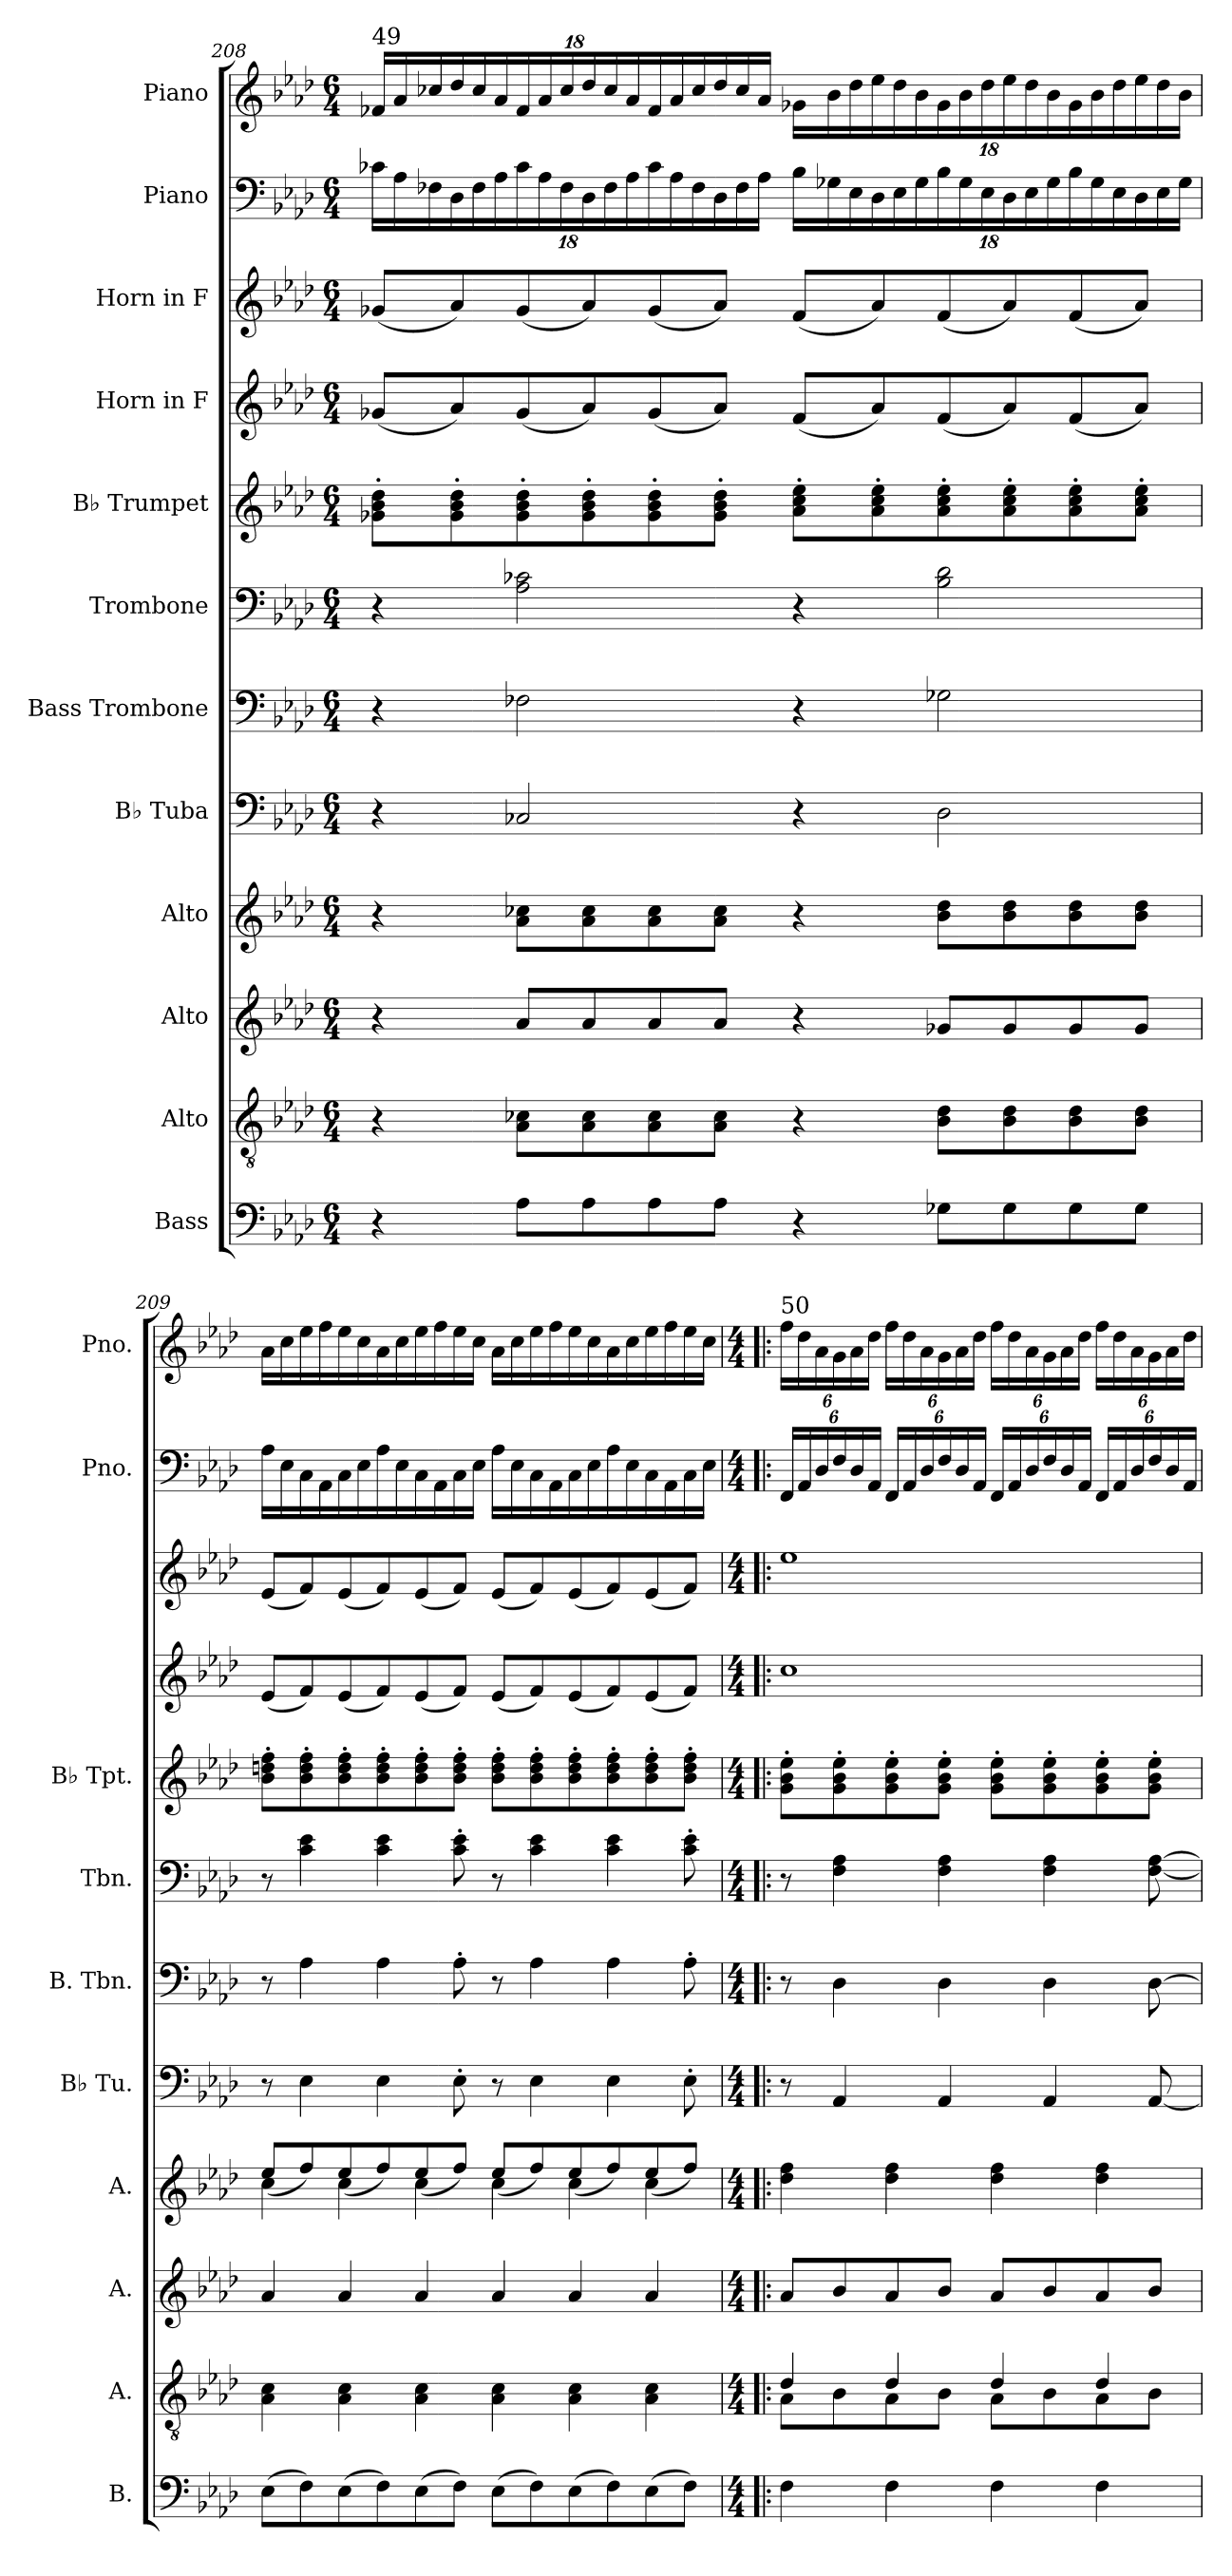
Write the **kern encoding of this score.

**kern	**kern	**kern	**kern	**kern	**kern	**kern	**kern	**kern	**kern	**kern	**kern
*part12	*part11	*part10	*part9	*part8	*part7	*part6	*part5	*part4	*part3	*part2	*part1
*staff12	*staff11	*staff10	*staff9	*staff8	*staff7	*staff6	*staff5	*staff4	*staff3	*staff2	*staff1
*I"Bass	*I"Alto	*I"Alto	*I"Alto	*I"B♭ Tuba	*I"Bass Trombone	*I"Trombone	*I"B♭ Trumpet	*I"Horn in F	*I"Horn in F	*I"Piano	*I"Piano
*I'B.	*I'A.	*I'A.	*I'A.	*I'B♭ Tu.	*I'B. Tbn.	*I'Tbn.	*I'B♭ Tpt.	*	*	*I'Pno.	*I'Pno.
!!LO:PB:g=z
*clefF4	*clefGv2	*clefG2	*clefG2	*clefF4	*clefF4	*clefF4	*clefG2	*clefG2	*clefG2	*clefF4	*clefG2
*	*	*	*	*	*	*	*ITrd1c2	*ITrd4c7	*ITrd4c7	*	*
*k[b-e-a-d-]	*k[b-e-a-d-]	*k[b-e-a-d-]	*k[b-e-a-d-]	*k[b-e-a-d-]	*k[b-e-a-d-]	*k[b-e-a-d-]	*k[b-e-a-d-g-c-]	*k[b-e-a-d-g-]	*k[b-e-a-d-g-]	*k[b-e-a-d-]	*k[b-e-a-d-]
*M6/4	*M6/4	*M6/4	*M6/4	*M6/4	*M6/4	*M6/4	*M6/4	*M6/4	*M6/4	*M6/4	*M6/4
*	*	*	*	*	*	*	*	*	*	*Xbrackettup	*Xbrackettup
=208	=208	=208	=208	=208	=208	=208	=208	=208	=208	=208	=208
!	!	!	!	!	!	!	!	!	!	!	!LO:TX:a:t=49
4r	4r	4r	4r	4r	4r	4r	8f-X\' 8a-\' 8cc-\'L	(8c-X/L	(8c-X/L	24c-X\LL	24f-X/LL
.	.	.	.	.	.	.	.	.	.	24A-\	24a-/
.	.	.	.	.	.	.	.	.	.	24F-X\	24cc-X/
.	.	.	.	.	.	.	8f-\' 8a-\' 8cc-\'	8d-/)	8d-/)	24D-\	24dd-/
.	.	.	.	.	.	.	.	.	.	24F-\	24cc-/
.	.	.	.	.	.	.	.	.	.	24A-\	24a-/
8A-\L	8A-\ 8c-X\L	8a-/L	8a-\ 8cc-X\L	2C-X/	2F-X\	2A-\ 2c-X\	8f-\' 8a-\' 8cc-\'	(8c-/	(8c-/	24c-\	24f-/
.	.	.	.	.	.	.	.	.	.	24A-\	24a-/
.	.	.	.	.	.	.	.	.	.	24F-\	24cc-/
8A-\	8A-\ 8c-\	8a-/	8a-\ 8cc-\	.	.	.	8f-\' 8a-\' 8cc-\'	8d-/)	8d-/)	24D-\	24dd-/
.	.	.	.	.	.	.	.	.	.	24F-\	24cc-/
.	.	.	.	.	.	.	.	.	.	24A-\	24a-/
8A-\	8A-\ 8c-\	8a-/	8a-\ 8cc-\	.	.	.	8f-\' 8a-\' 8cc-\'	(8c-/	(8c-/	24c-\	24f-/
.	.	.	.	.	.	.	.	.	.	24A-\	24a-/
.	.	.	.	.	.	.	.	.	.	24F-\	24cc-/
8A-\J	8A-\ 8c-\J	8a-/J	8a-\ 8cc-\J	.	.	.	8f-\' 8a-\' 8cc-\'J	8d-/J)	8d-/J)	24D-\	24dd-/
.	.	.	.	.	.	.	.	.	.	24F-\	24cc-/
.	.	.	.	.	.	.	.	.	.	24A-\JJ	24a-/JJ
4r	4r	4r	4r	4r	4r	4r	8g-\' 8b-\' 8dd-\'L	(8B-/L	(8B-/L	24B-\LL	24g-X\LL
.	.	.	.	.	.	.	.	.	.	24G-X\	24b-\
.	.	.	.	.	.	.	.	.	.	24E-\	24dd-\
.	.	.	.	.	.	.	8g-\' 8b-\' 8dd-\'	8d-/)	8d-/)	24D-\	24ee-\
.	.	.	.	.	.	.	.	.	.	24E-\	24dd-\
.	.	.	.	.	.	.	.	.	.	24G-\	24b-\
8G-X\L	8B-\ 8d-\L	8g-X/L	8b-\ 8dd-\L	2D-\	2G-X\	2B-\ 2d-\	8g-\' 8b-\' 8dd-\'	(8B-/	(8B-/	24B-\	24g-\
.	.	.	.	.	.	.	.	.	.	24G-\	24b-\
.	.	.	.	.	.	.	.	.	.	24E-\	24dd-\
8G-\	8B-\ 8d-\	8g-/	8b-\ 8dd-\	.	.	.	8g-\' 8b-\' 8dd-\'	8d-/)	8d-/)	24D-\	24ee-\
.	.	.	.	.	.	.	.	.	.	24E-\	24dd-\
.	.	.	.	.	.	.	.	.	.	24G-\	24b-\
8G-\	8B-\ 8d-\	8g-/	8b-\ 8dd-\	.	.	.	8g-\' 8b-\' 8dd-\'	(8B-/	(8B-/	24B-\	24g-\
.	.	.	.	.	.	.	.	.	.	24G-\	24b-\
.	.	.	.	.	.	.	.	.	.	24E-\	24dd-\
8G-\J	8B-\ 8d-\J	8g-/J	8b-\ 8dd-\J	.	.	.	8g-\' 8b-\' 8dd-\'J	8d-/J)	8d-/J)	24D-\	24ee-\
.	.	.	.	.	.	.	.	.	.	24E-\	24dd-\
.	.	.	.	.	.	.	.	.	.	24G-\JJ	24b-\JJ
!!LO:PB:g=z
=209	=209	=209	=209	=209	=209	=209	=209	=209	=209	=209	=209
*	*	*	*^	*	*	*	*	*	*	*	*
(8E-\L	4A-\ 4c\	4a-/	4cc\	(8ee-/L	8r	8r	8r	8a-\' 8ccn\' 8ee-\'L	(8A-/L	(8A-/L	16A-\LL	16a-\LL
.	.	.	.	.	.	.	.	.	.	.	16E-\	16cc\
8F\)	.	.	.	8ff/)	4E-\	4A-\	4c\ 4e-\	8a-\' 8cc\' 8ee-\'	8B-/)	8B-/)	16C\	16ee-\
.	.	.	.	.	.	.	.	.	.	.	16AA-\	16ff\
(8E-\	4A-\ 4c\	4a-/	4cc\	(8ee-/	.	.	.	8a-\' 8cc\' 8ee-\'	(8A-/	(8A-/	16C\	16ee-\
.	.	.	.	.	.	.	.	.	.	.	16E-\	16cc\
8F\)	.	.	.	8ff/)	4E-\	4A-\	4c\ 4e-\	8a-\' 8cc\' 8ee-\'	8B-/)	8B-/)	16A-\	16a-\
.	.	.	.	.	.	.	.	.	.	.	16E-\	16cc\
(8E-\	4A-\ 4c\	4a-/	4cc\	(8ee-/	.	.	.	8a-\' 8cc\' 8ee-\'	(8A-/	(8A-/	16C\	16ee-\
.	.	.	.	.	.	.	.	.	.	.	16AA-\	16ff\
8F\J)	.	.	.	8ff/J)	8E-'\	8A-'\	8c\' 8e-\'	8a-\' 8cc\' 8ee-\'J	8B-/J)	8B-/J)	16C\	16ee-\
.	.	.	.	.	.	.	.	.	.	.	16E-\JJ	16cc\JJ
(8E-\L	4A-\ 4c\	4a-/	4cc\	(8ee-/L	8r	8r	8r	8a-\' 8cc\' 8ee-\'L	(8A-/L	(8A-/L	16A-\LL	16a-\LL
.	.	.	.	.	.	.	.	.	.	.	16E-\	16cc\
8F\)	.	.	.	8ff/)	4E-\	4A-\	4c\ 4e-\	8a-\' 8cc\' 8ee-\'	8B-/)	8B-/)	16C\	16ee-\
.	.	.	.	.	.	.	.	.	.	.	16AA-\	16ff\
(8E-\	4A-\ 4c\	4a-/	4cc\	(8ee-/	.	.	.	8a-\' 8cc\' 8ee-\'	(8A-/	(8A-/	16C\	16ee-\
.	.	.	.	.	.	.	.	.	.	.	16E-\	16cc\
8F\)	.	.	.	8ff/)	4E-\	4A-\	4c\ 4e-\	8a-\' 8cc\' 8ee-\'	8B-/)	8B-/)	16A-\	16a-\
.	.	.	.	.	.	.	.	.	.	.	16E-\	16cc\
(8E-\	4A-\ 4c\	4a-/	4cc\	(8ee-/	.	.	.	8a-\' 8cc\' 8ee-\'	(8A-/	(8A-/	16C\	16ee-\
.	.	.	.	.	.	.	.	.	.	.	16AA-\	16ff\
8F\J)	.	.	.	8ff/J)	8E-'\	8A-'\	8c\' 8e-\'	8a-\' 8cc\' 8ee-\'J	8B-/J)	8B-/J)	16C\	16ee-\
.	.	.	.	.	.	.	.	.	.	.	16E-\JJ	16cc\JJ
*	*	*	*v	*v	*	*	*	*	*	*	*	*
!!LO:PB:g=z
=210!|:	=210!|:	=210!|:	=210!|:	=210!|:	=210!|:	=210!|:	=210!|:	=210!|:	=210!|:	=210!|:	=210!|:
*M4/4	*M4/4	*M4/4	*M4/4	*M4/4	*M4/4	*M4/4	*M4/4	*M4/4	*M4/4	*M4/4	*M4/4
*	*^	*	*	*	*	*	*	*	*	*	*
!	!	!	!	!	!	!	!	!	!	!	!	!LO:TX:a:t=50
4F\	4d-/	8A-\L	8a-/L	4dd-\ 4ff\	8r	8r	8r	8f\' 8a-\' 8dd-\'L	1f	1a-	24FF/LL	24ff\LL
.	.	.	.	.	.	.	.	.	.	.	24AA-/	24dd-\
.	.	.	.	.	.	.	.	.	.	.	24D-/	24a-\
.	.	8B-\	8b-/	.	4AA-/	4D-\	4F\ 4A-\	8f\' 8a-\' 8dd-\'	.	.	24F/	24g\
.	.	.	.	.	.	.	.	.	.	.	24D-/	24a-\
.	.	.	.	.	.	.	.	.	.	.	24AA-/JJ	24dd-\JJ
4F\	4d-/	8A-\	8a-/	4dd-\ 4ff\	.	.	.	8f\' 8a-\' 8dd-\'	.	.	24FF/LL	24ff\LL
.	.	.	.	.	.	.	.	.	.	.	24AA-/	24dd-\
.	.	.	.	.	.	.	.	.	.	.	24D-/	24a-\
.	.	8B-\J	8b-/J	.	4AA-/	4D-\	4F\ 4A-\	8f\' 8a-\' 8dd-\'J	.	.	24F/	24g\
.	.	.	.	.	.	.	.	.	.	.	24D-/	24a-\
.	.	.	.	.	.	.	.	.	.	.	24AA-/JJ	24dd-\JJ
4F\	4d-/	8A-\L	8a-/L	4dd-\ 4ff\	.	.	.	8f\' 8a-\' 8dd-\'L	.	.	24FF/LL	24ff\LL
.	.	.	.	.	.	.	.	.	.	.	24AA-/	24dd-\
.	.	.	.	.	.	.	.	.	.	.	24D-/	24a-\
.	.	8B-\	8b-/	.	4AA-/	4D-\	4F\ 4A-\	8f\' 8a-\' 8dd-\'	.	.	24F/	24g\
.	.	.	.	.	.	.	.	.	.	.	24D-/	24a-\
.	.	.	.	.	.	.	.	.	.	.	24AA-/JJ	24dd-\JJ
4F\	4d-/	8A-\	8a-/	4dd-\ 4ff\	.	.	.	8f\' 8a-\' 8dd-\'	.	.	24FF/LL	24ff\LL
.	.	.	.	.	.	.	.	.	.	.	24AA-/	24dd-\
.	.	.	.	.	.	.	.	.	.	.	24D-/	24a-\
.	.	8B-\J	8b-/J	.	[8AA-/	[8D-\	[8F\ [8A-\	8f\' 8a-\' 8dd-\'J	.	.	24F/	24g\
.	.	.	.	.	.	.	.	.	.	.	24D-/	24a-\
.	.	.	.	.	.	.	.	.	.	.	24AA-/JJ	24dd-\JJ
*	*v	*v	*	*	*	*	*	*	*	*	*	*
=	=	=	=	=	=	=	=	=	=	=	=
*-	*-	*-	*-	*-	*-	*-	*-	*-	*-	*-	*-
